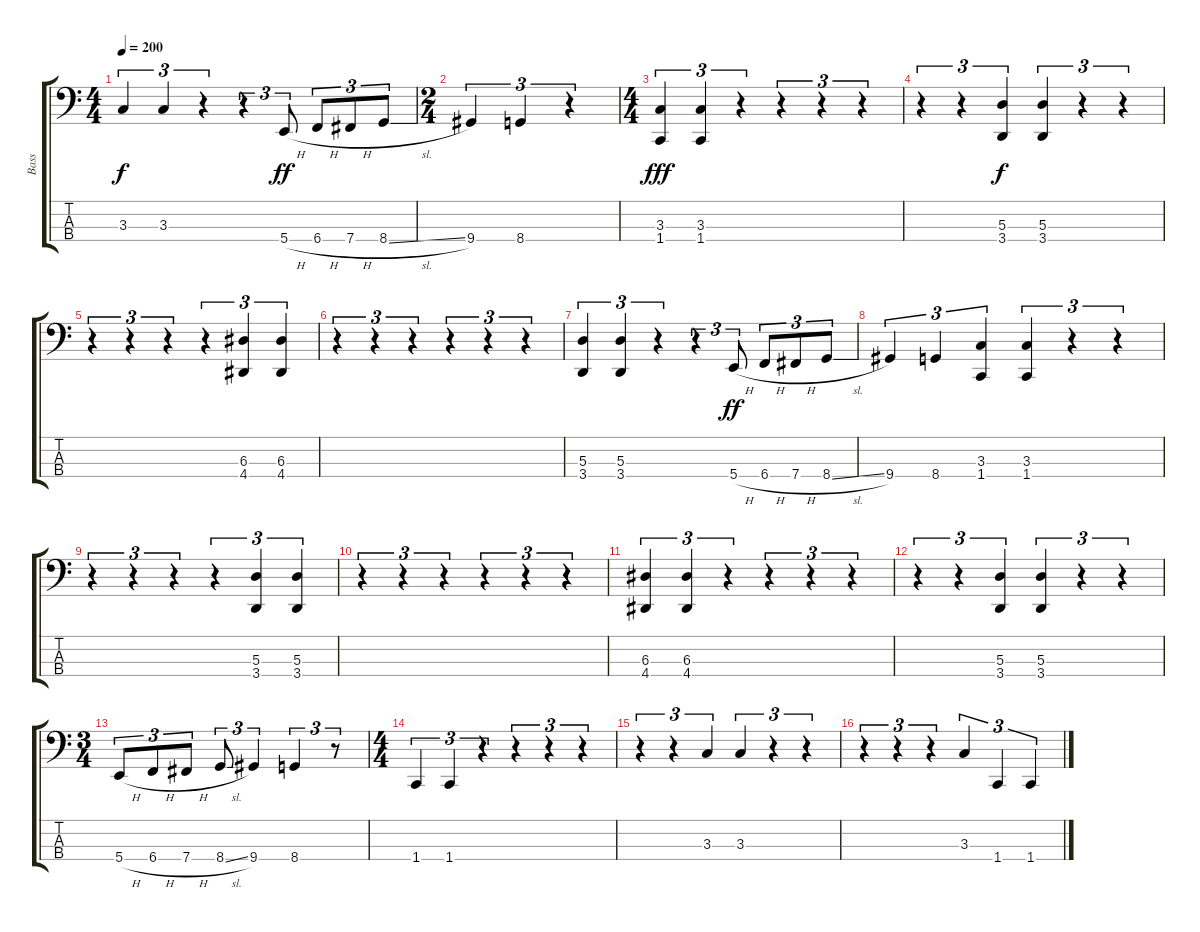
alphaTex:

\track ("Bass" "Bass") {instrument electricbassfinger}
\staff {score tabs}
\tuning (G2 D2 A1 B0) {hide}
\ts (4 4)
\tempo 200
\clef f4
\ks c
3.3.4{tu (3 2) dy f} 3.3.4{tu (3 2)} r.4{tu (3 2)} r.4{tu (3 2)} 5.4{h}.8{tu (3 2) dy ff} 6.4{h}.8{tu (3 2)} 7.4{h}.8{tu (3 2)} 8.4{sl}.8{tu (3 2)} |
\ts (2 4)
9.4.4{tu (3 2)} 8.4.4{tu (3 2)} r.4{tu (3 2)} |
\ts (4 4)
(3.3 1.4).4{tu (3 2) dy fff} (3.3 1.4).4{tu (3 2)} r.4{tu (3 2)} r.4{tu (3 2)} r.4{tu (3 2)} r.4{tu (3 2)} |
r.4{tu (3 2)} r.4{tu (3 2)} (5.3 3.4).4{tu (3 2) dy f} (5.3 3.4).4{tu (3 2)} r.4{tu (3 2)} r.4{tu (3 2)} |
r.4{tu (3 2)} r.4{tu (3 2)} r.4{tu (3 2)} r.4{tu (3 2)} (6.3 4.4).4{tu (3 2)} (6.3 4.4).4{tu (3 2)} |
r.4{tu (3 2)} r.4{tu (3 2)} r.4{tu (3 2)} r.4{tu (3 2)} r.4{tu (3 2)} r.4{tu (3 2)} |
(5.3 3.4).4{tu (3 2)} (5.3 3.4).4{tu (3 2)} r.4{tu (3 2)} r.4{tu (3 2)} 5.4{h}.8{tu (3 2) dy ff} 6.4{h}.8{tu (3 2)} 7.4{h}.8{tu (3 2)} 8.4{sl}.8{tu (3 2)} |
9.4.4{tu (3 2)} 8.4.4{tu (3 2)} (3.3 1.4).4{tu (3 2)} (3.3 1.4).4{tu (3 2)} r.4{tu (3 2)} r.4{tu (3 2)} |
r.4{tu (3 2)} r.4{tu (3 2)} r.4{tu (3 2)} r.4{tu (3 2)} (5.3 3.4).4{tu (3 2)} (5.3 3.4).4{tu (3 2)} |
r.4{tu (3 2)} r.4{tu (3 2)} r.4{tu (3 2)} r.4{tu (3 2)} r.4{tu (3 2)} r.4{tu (3 2)} |
(6.3 4.4).4{tu (3 2)} (6.3 4.4).4{tu (3 2)} r.4{tu (3 2)} r.4{tu (3 2)} r.4{tu (3 2)} r.4{tu (3 2)} |
r.4{tu (3 2)} r.4{tu (3 2)} (5.3 3.4).4{tu (3 2)} (5.3 3.4).4{tu (3 2)} r.4{tu (3 2)} r.4{tu (3 2)} |
\ts (3 4)
5.4{h}.8{tu (3 2)} 6.4{h}.8{tu (3 2)} 7.4{h}.8{tu (3 2)} 8.4{sl}.8{tu (3 2)} 9.4.4{tu (3 2)} 8.4.4{tu (3 2)} r.8{tu (3 2)} |
\ts (4 4)
1.4.4{tu (3 2)} 1.4.4{tu (3 2)} r.4{tu (3 2)} r.4{tu (3 2)} r.4{tu (3 2)} r.4{tu (3 2)} |
r.4{tu (3 2)} r.4{tu (3 2)} 3.3.4{tu (3 2)} 3.3.4{tu (3 2)} r.4{tu (3 2)} r.4{tu (3 2)} |
r.4{tu (3 2)} r.4{tu (3 2)} r.4{tu (3 2)} 3.3.4{tu (3 2)} 1.4.4{tu (3 2)} 1.4.4{tu (3 2)}
